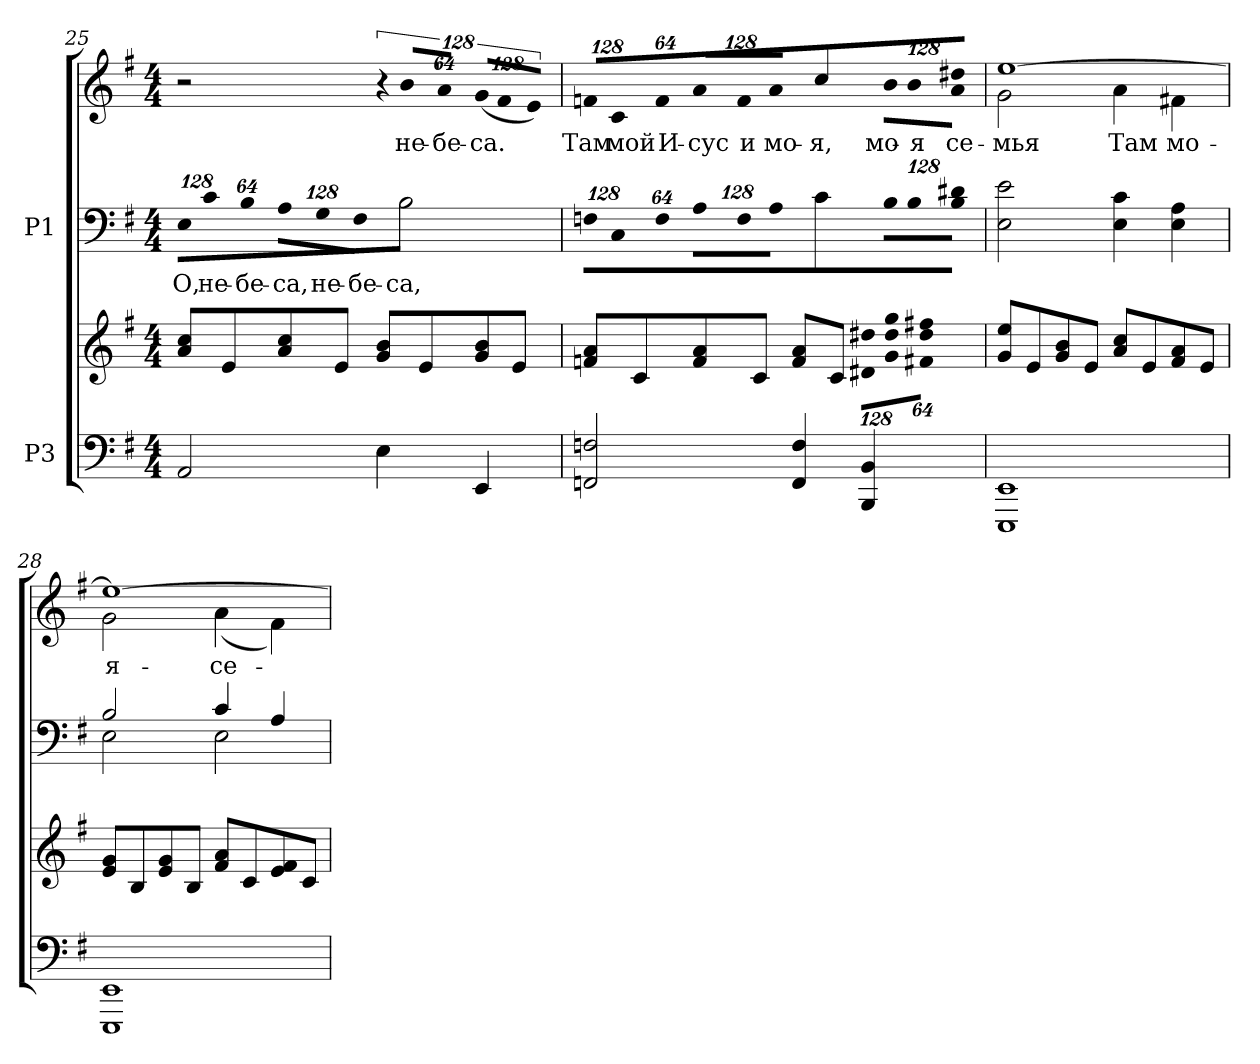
**kern	**kern	**kern	**text	**kern	**text
*part2	*part2	*part1	*part1	*part1	*part1
*staff4	*staff3	*staff2	*staff2	*staff1	*staff1
*I"P3	*	*I"P1	*	*	*
!!LO:LB:g=z
*clefF4	*clefG2	*clefF4	*	*clefG2	*
*k[f#]	*k[f#]	*k[f#]	*	*k[f#]	*
*e:	*e:	*e:	*	*e:	*
*M4/4	*M4/4	*M4/4	*	*M4/4	*
*	*	*Xbrackettup	*	*	*
=25	=25	=25	=25	=25	=25
!	!	!LO:N:vis=8	!	!	!
!	!	!	!LO:LY:a:color=#000000	!	!
2AAi/	8ai/ 8cciL	1024%85Ei\L	О,	2r	.
!	!	!LO:N:vis=8	!	!	!
!	!	!	!LO:LY:a:color=#000000	!	!
.	.	1024%85ci\	не-	.	.
.	8ei/	.	.	.	.
!	!	!LO:N:vis=8	!	!	!
!	!	!	!LO:LY:a:color=#000000	!	!
.	.	512%43Bi\J	-бе-	.	.
!	!	!LO:N:vis=8	!	!	!
!	!	!	!LO:LY:a:color=#000000	!	!
.	8ai/ 8cci	1024%85Ai\L	-са,	.	.
!	!	!LO:N:vis=8	!	!	!
!	!	!	!LO:LY:a:color=#000000	!	!
.	.	1024%85Gi\	не-	.	.
.	8ei/J	.	.	.	.
!	!	!LO:N:vis=8	!	!	!
!	!	!	!LO:LY:a:color=#000000	!	!
.	.	512%43F#i\J	-бе-	.	.
!	!	!	!LO:LY:a:color=#000000	!LO:N:vis=8	!
4Ei\	8gi/ 8biL	2Bi\	-са,	1024%85r	.
!	!	!	!	!LO:N:vis=8	!
!	!	!	!	!	!LO:LY:b:color=#000000
.	.	.	.	1024%85bi/L	не-
.	8ei/	.	.	.	.
!	!	!	!	!LO:N:vis=8	!
!	!	!	!	!	!LO:LY:b:color=#000000
.	.	.	.	512%43ai/J	-бе-
*	*	*	*	*Xbrackettup	*
!	!	!	!	!LO:N:vis=8	!
!	!	!	!	!	!LO:LY:b:color=#000000
4EEi/	8gi/ 8bi	.	.	(1024%85gi/L	-са.
!	!	!	!	!LO:N:vis=8	!
.	.	.	.	1024%85f#i/	.
.	8ei/J	.	.	.	.
!	!	!	!	!LO:N:vis=8	!
.	.	.	.	512%43ei/J)	.
=26	=26	=26	=26	=26	=26
!	!	!LO:N:vis=8	!	!LO:N:vis=8	!
!	!	!	!	!	!LO:LY:b:color=#000000
2FFni/ 2Fni	8fni/ 8aiL	1024%85Fni\L	.	1024%85fni/L	Там
!	!	!LO:N:vis=8	!	!LO:N:vis=8	!
!	!	!	!	!	!LO:LY:b:color=#000000
.	.	1024%85Ci\	.	1024%85ci/	мой
.	8ci/	.	.	.	.
!	!	!LO:N:vis=8	!	!LO:N:vis=8	!
!	!	!	!	!	!LO:LY:b:color=#000000
.	.	512%43Fi\J	.	512%43fi/J	И-
!	!	!LO:N:vis=8	!	!LO:N:vis=8	!
!	!	!	!	!	!LO:LY:b:color=#000000
.	8fi/ 8ai	1024%85Ai\L	.	1024%85ai/L	-сус
!	!	!LO:N:vis=8	!	!LO:N:vis=8	!
!	!	!	!	!	!LO:LY:b:color=#000000
.	.	1024%85Fi\	.	1024%85fi/	и
.	8ci/J	.	.	.	.
!	!	!LO:N:vis=8	!	!LO:N:vis=8	!
!	!	!	!	!	!LO:LY:b:color=#000000
.	.	512%43Ai\J	.	512%43ai/J	мо-
!	!	!	!	!	!LO:LY:b:color=#000000
4FFi/ 4Fi	8fi/ 8aiL	4ci\	.	4cci\	-я,
.	8ci/J	.	.	.	.
*	*Xbrackettup	*	*	*	*
!	!LO:N:vis=8	!LO:N:vis=8	!	!	!
*	*	*	*	*brackettup	*
!	!	!	!	!LO:N:vis=8	!
!	!	!	!	!	!LO:LY:b:color=#000000
4BBBi/ 4BBi	1024%85d#Xi\ 1024%85dd#XiL	1024%85Bi\L	.	1024%85bi\L	мо-
!	!LO:N:vis=8	!LO:N:vis=8	!	!LO:N:vis=8	!
!	!	!	!	!	!LO:LY:b:color=#000000
.	1024%85gi\ 1024%85dd#i 1024%85ggi	1024%85Bi\	.	1024%85bi\	-я
!	!LO:N:vis=8	!LO:N:vis=8	!	!LO:N:vis=8	!
!	!	!	!	!	!LO:LY:b:color=#000000
.	512%43f#Xi\ 512%43dd#i 512%43ff#XiJ	512%43Bi\ 512%43d#XiJ	.	512%43ai\ 512%43dd#XiJ	се-
!!LO:LB:g=z
=27	=27	=27	=27	=27	=27
!	!	!	!	!	!LO:LY:b:color=#000000
*	*	*	*	*^	*
1EEEi 1EEi	8gi/ 8eeiL	2Ei\ 2ei	.	[>1eei	2gi\	-мья
.	8ei/	.	.	.	.	.
.	8gi/ 8bi	.	.	.	.	.
.	8ei/J	.	.	.	.	.
!	!	!	!	!	!	!LO:LY:b:color=#000000
.	8ai/ 8cciL	4Ei\ 4ci	.	.	4ai\	Там
.	8ei/	.	.	.	.	.
!	!	!	!	!	!	!LO:LY:b:color=#000000
.	8f#i/ 8ai	4Ei\ 4Ai	.	.	4f#Xi\	мо-
.	8ei/J	.	.	.	.	.
=28	=28	=28	=28	=28	=28	=28
*	*	*^	*	*	*	*
!	!	!	!	!	!	!	!LO:LY:b:color=#000000
1EEEi 1EEi	8ei/ 8giL	2Bi/	2Ei\	.	1eei_>	2gi\	-я
.	8Bi/	.	.	.	.	.	.
.	8ei/ 8gi	.	.	.	.	.	.
.	8Bi/J	.	.	.	.	.	.
!	!	!	!	!	!	!	!LO:LY:b:color=#000000
.	8f#i/ 8aiL	4ci/	2Ei\	.	.	(4ai\	се-
.	8ci/	.	.	.	.	.	.
.	8ei/ 8f#i	4Ai/	.	.	.	4f#i\)	.
.	8ci/J	.	.	.	.	.	.
*	*	*v	*v	*	*	*	*
*	*	*	*	*v	*v	*
=	=	=	=	=	=
*-	*-	*-	*-	*-	*-
